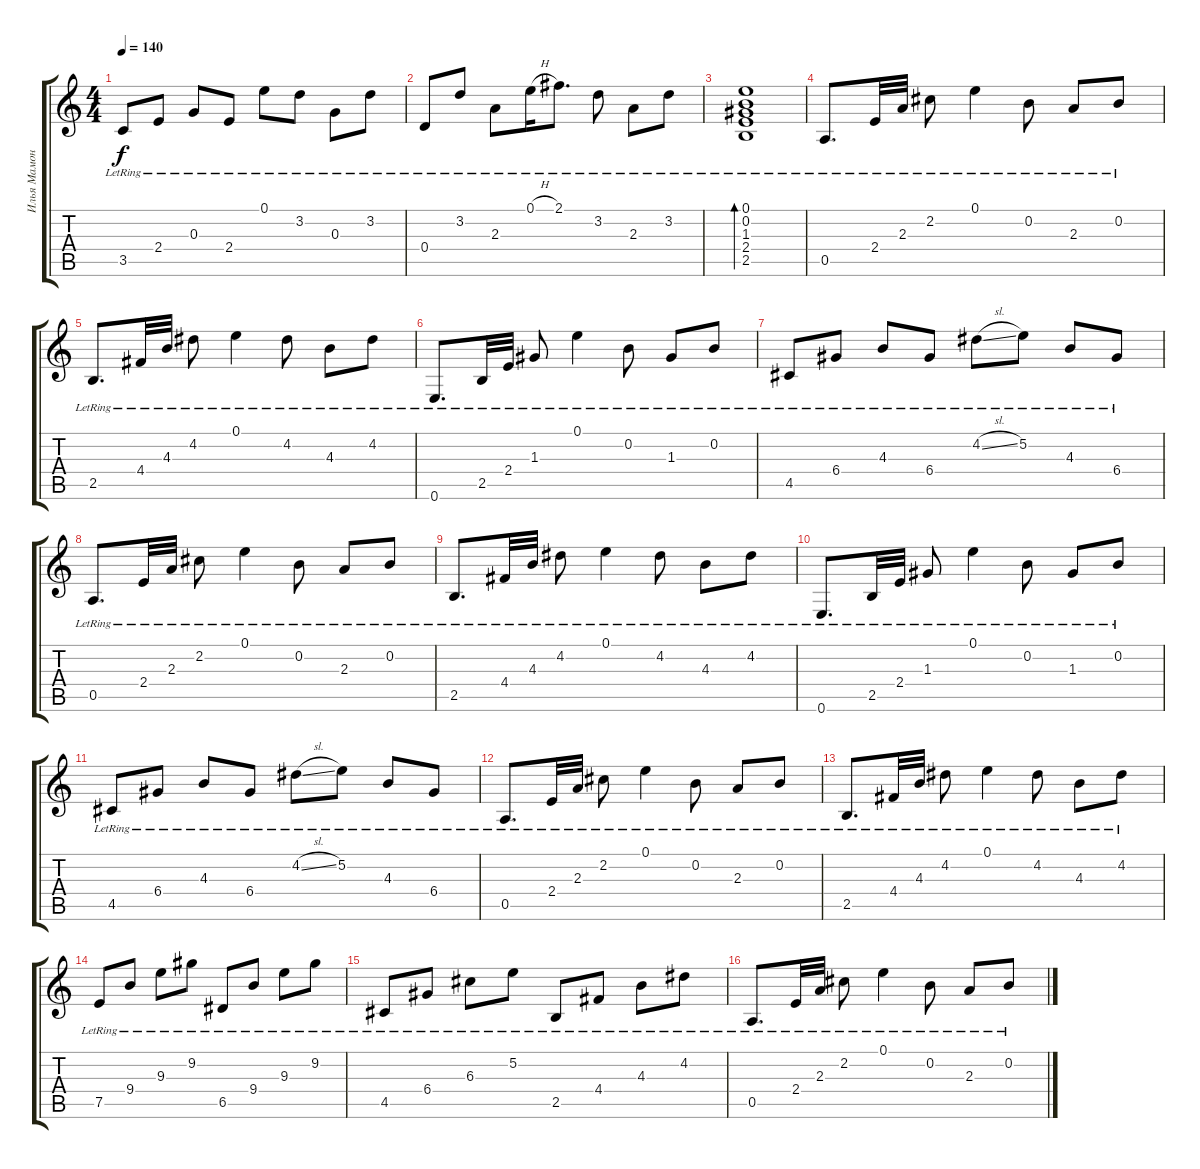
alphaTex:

\track ("Илья Мамонтов" "Илья Мамон") {instrument acousticguitarsteel}
\staff {score tabs}
\tuning (E4 B3 G3 D3 A2 E2) {hide}
\ts (4 4)
\tempo 140
\clef g2
\ks c
3.5{lr}.8{dy f} 2.4{lr}.8 0.3{lr}.8 2.4{lr}.8 0.1{lr}.8 3.2{lr}.8 0.3{lr}.8 3.2{lr}.8 |
0.4{lr}.8 3.2{lr}.8 2.3{lr}.8 0.1{h lr}.16 2.1{lr}.8{d} 3.2{lr}.8 2.3{lr}.8 3.2{lr}.8 |
(0.1{lr} 0.2{lr} 1.3{lr} 2.4{lr} 2.5{lr}).1{bd 120} |
0.5{lr}.8{d} 2.4{lr}.32 2.3{lr}.32 2.2{lr}.8 0.1{lr}.4 0.2{lr}.8 2.3{lr}.8 0.2{lr}.8 |
2.5{lr}.8{d} 4.4{lr}.32 4.3{lr}.32 4.2{lr}.8 0.1{lr}.4 4.2{lr}.8 4.3{lr}.8 4.2{lr}.8 |
0.6{lr}.8{d} 2.5{lr}.32 2.4{lr}.32 1.3{lr}.8 0.1{lr}.4 0.2{lr}.8 1.3{lr}.8 0.2{lr}.8 |
4.5{lr}.8 6.4{lr}.8 4.3{lr}.8 6.4{lr}.8 4.2{sl lr}.8 5.2{lr}.8 4.3{lr}.8 6.4{lr}.8 |
0.5{lr}.8{d} 2.4{lr}.32 2.3{lr}.32 2.2{lr}.8 0.1{lr}.4 0.2{lr}.8 2.3{lr}.8 0.2{lr}.8 |
2.5{lr}.8{d} 4.4{lr}.32 4.3{lr}.32 4.2{lr}.8 0.1{lr}.4 4.2{lr}.8 4.3{lr}.8 4.2{lr}.8 |
0.6{lr}.8{d} 2.5{lr}.32 2.4{lr}.32 1.3{lr}.8 0.1{lr}.4 0.2{lr}.8 1.3{lr}.8 0.2{lr}.8 |
4.5{lr}.8 6.4{lr}.8 4.3{lr}.8 6.4{lr}.8 4.2{sl lr}.8 5.2{lr}.8 4.3{lr}.8 6.4{lr}.8 |
0.5{lr}.8{d} 2.4{lr}.32 2.3{lr}.32 2.2{lr}.8 0.1{lr}.4 0.2{lr}.8 2.3{lr}.8 0.2{lr}.8 |
2.5{lr}.8{d} 4.4{lr}.32 4.3{lr}.32 4.2{lr}.8 0.1{lr}.4 4.2{lr}.8 4.3{lr}.8 4.2{lr}.8 |
7.5{lr}.8 9.4{lr}.8 9.3{lr}.8 9.2{lr}.8 6.5{lr}.8 9.4{lr}.8 9.3{lr}.8 9.2{lr}.8 |
4.5{lr}.8 6.4{lr}.8 6.3{lr}.8 5.2{lr}.8 2.5{lr}.8 4.4{lr}.8 4.3{lr}.8 4.2{lr}.8 |
0.5{lr}.8{d} 2.4{lr}.32 2.3{lr}.32 2.2{lr}.8 0.1{lr}.4 0.2{lr}.8 2.3{lr}.8 0.2{lr}.8
